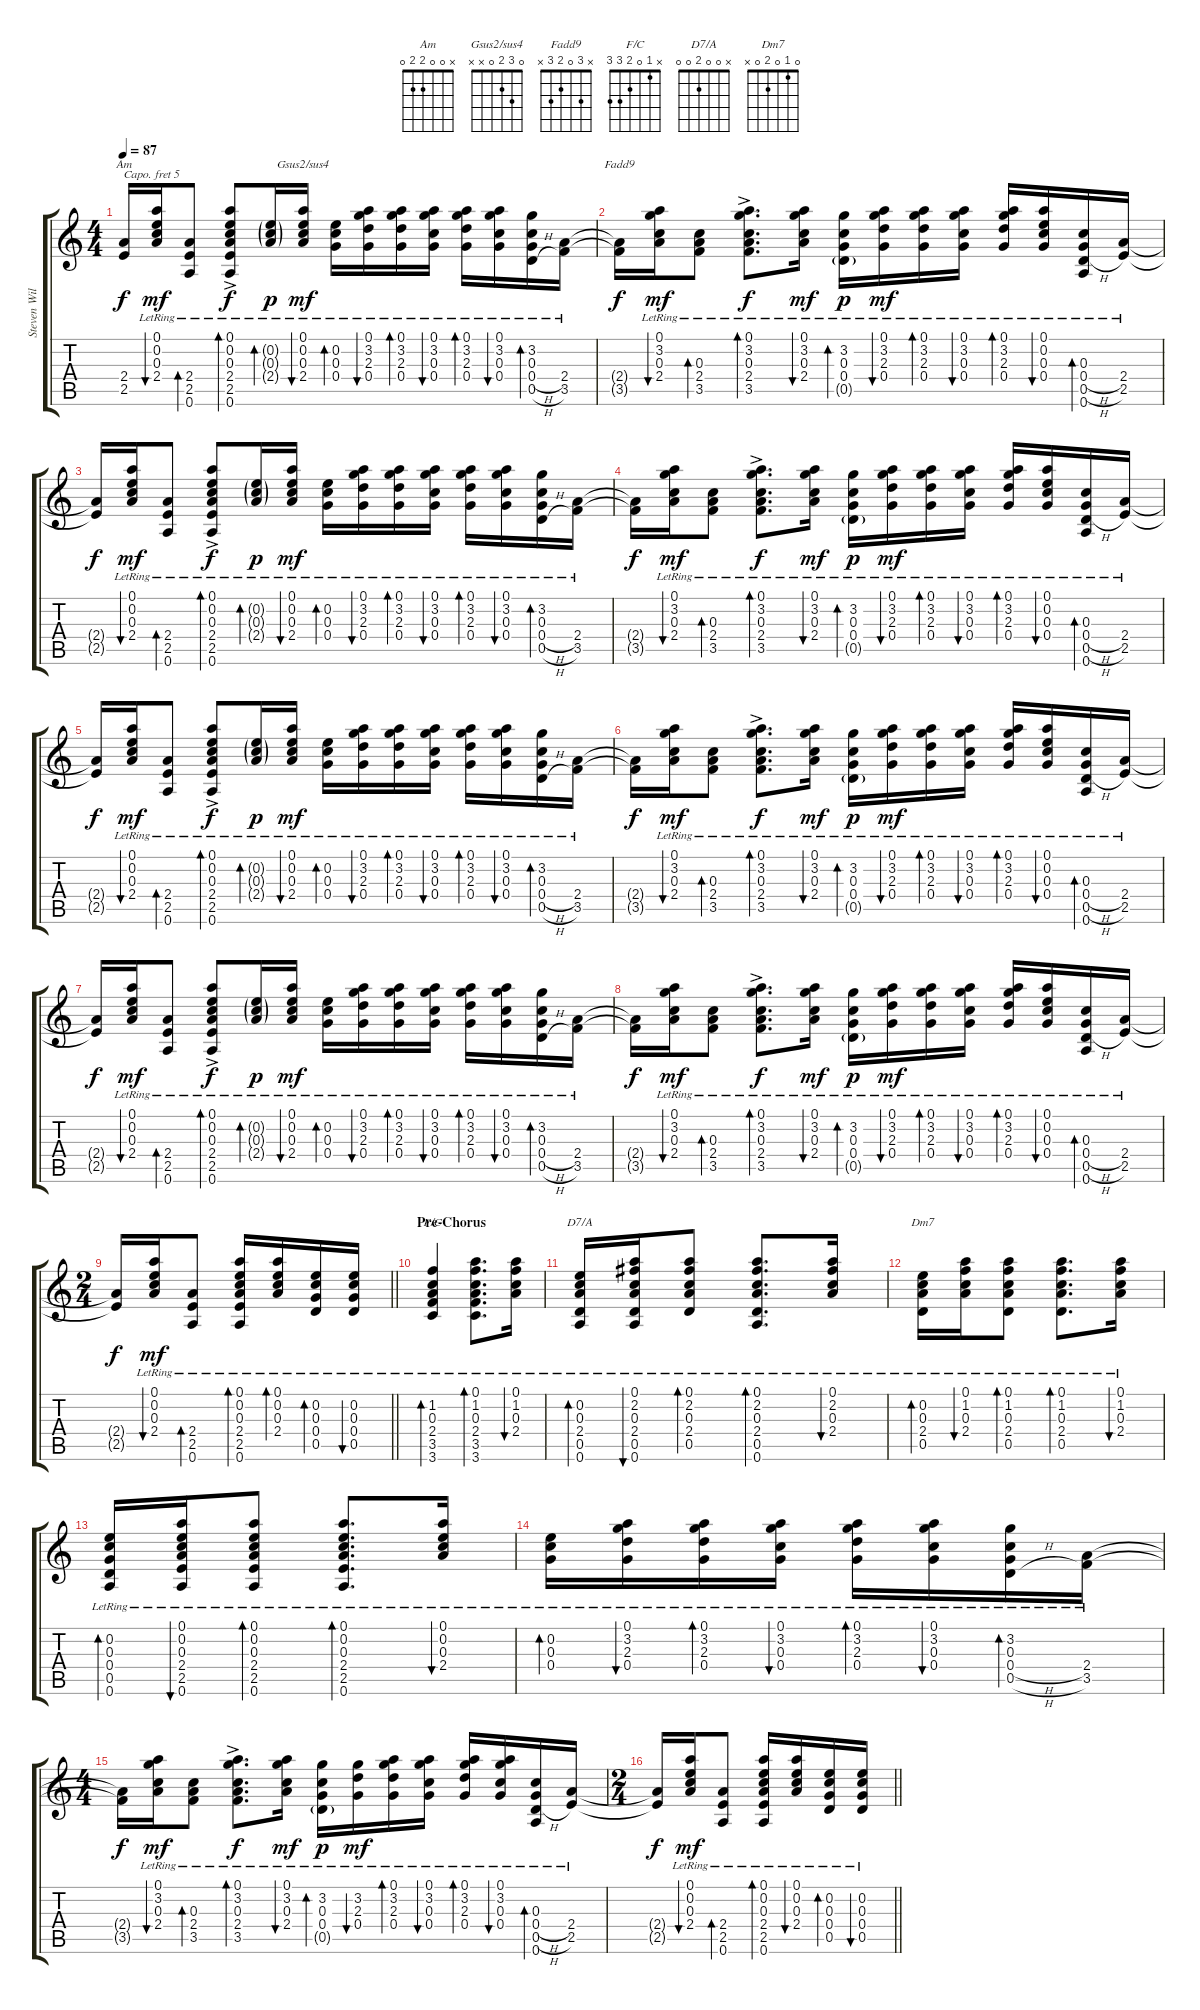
\track ("Steven Wilson Acous. Gtr. R" "Steven Wil") {instrument acousticguitarsteel}
\staff {score tabs}
\capo 5
\tuning (E4 B3 G3 D3 A2 E2) {hide}
\chord ("Am" x 0 0 2 2 0)
\chord ("Gsus2/sus4" 0 3 2 0 x x)
\chord ("Fadd9" x 3 0 2 3 x)
\chord ("F/C" x 1 0 2 3 3)
\chord ("D7/A" x 0 0 2 0 0)
\chord ("Dm7" 0 1 0 2 0 x)
\ts (4 4)
\tempo 87
\clef g2
\ks aminor
(2.4{t} 2.5{t}).16{ch "Am" dy f} (0.1{lr} 0.2{lr} 0.3{lr} 2.4{lr}).16{bu 30 dy mf} (2.4{lr} 2.5{lr} 0.6{lr}).8{bd 30} (0.1{ac lr} 0.2{ac lr} 0.3{ac lr} 2.4{ac lr} 2.5{ac lr} 0.6{ac lr}).8{bd 30 dy f} (0.2{g lr} 0.3{g lr} 2.4{g lr}).16{bd 30 dy p} (0.1{lr} 0.2{lr} 0.3{lr} 2.4{lr}).16{bu 30 ch "Gsus2/sus4" dy mf} (0.2{lr} 0.3{lr} 0.4{lr}).16{bd 30} (0.1{lr} 3.2{lr} 2.3{lr} 0.4{lr}).16{bu 30} (0.1{lr} 3.2{lr} 2.3{lr} 0.4{lr}).16{bd 30} (0.1{lr} 3.2{lr} 0.3{lr} 0.4{lr}).16{bu 30} (0.1{lr} 3.2{lr} 2.3{lr} 0.4{lr}).16{bd 30} (0.1{lr} 3.2{lr} 0.3{lr} 0.4{lr}).16{bu 30} (3.2{lr} 0.3{lr} 0.4{h lr} 0.5{h lr}).16{bd 30} (2.4{lr} 3.5{lr}).16 |
(2.4{t} 3.5{t}).16{ch "Fadd9" dy f} (0.1{lr} 3.2{lr} 0.3{lr} 2.4{lr}).16{bu 30 dy mf} (0.3{lr} 2.4{lr} 3.5{lr}).8{bd 30} (0.1{ac lr} 3.2{ac lr} 0.3{ac lr} 2.4{ac lr} 3.5{ac lr}).8{d bd 30 dy f} (0.1{lr} 3.2{lr} 0.3{lr} 2.4{lr}).16{bu 30 dy mf} (3.2{lr} 0.3{lr} 0.4{lr} 0.5{g}).16{bd 30 dy p} (0.1{lr} 3.2{lr} 2.3{lr} 0.4{lr}).16{bu 30 dy mf} (0.1{lr} 3.2{lr} 2.3{lr} 0.4{lr}).16{bd 30} (0.1{lr} 3.2{lr} 0.3{lr} 0.4{lr}).16{bu 30} (0.1{lr} 3.2{lr} 2.3{lr} 0.4{lr}).16{bd 30} (0.1{lr} 0.2{lr} 0.3{lr} 0.4{lr}).16{bu 30} (0.3{lr} 0.4{h lr} 0.5{h lr} 0.6{lr}).16{bd 30} (2.4{lr} 2.5{lr}).16 |
(2.4{t} 2.5{t}).16{dy f} (0.1{lr} 0.2{lr} 0.3{lr} 2.4{lr}).16{bu 30 dy mf} (2.4{lr} 2.5{lr} 0.6{lr}).8{bd 30} (0.1{ac lr} 0.2{ac lr} 0.3{ac lr} 2.4{ac lr} 2.5{ac lr} 0.6{ac lr}).8{bd 30 dy f} (0.2{g lr} 0.3{g lr} 2.4{g lr}).16{bd 30 dy p} (0.1{lr} 0.2{lr} 0.3{lr} 2.4{lr}).16{bu 30 dy mf} (0.2{lr} 0.3{lr} 0.4{lr}).16{bd 30} (0.1{lr} 3.2{lr} 2.3{lr} 0.4{lr}).16{bu 30} (0.1{lr} 3.2{lr} 2.3{lr} 0.4{lr}).16{bd 30} (0.1{lr} 3.2{lr} 0.3{lr} 0.4{lr}).16{bu 30} (0.1{lr} 3.2{lr} 2.3{lr} 0.4{lr}).16{bd 30} (0.1{lr} 3.2{lr} 0.3{lr} 0.4{lr}).16{bu 30} (3.2{lr} 0.3{lr} 0.4{h lr} 0.5{h lr}).16{bd 30} (2.4{lr} 3.5{lr}).16 |
(2.4{t} 3.5{t}).16{dy f} (0.1{lr} 3.2{lr} 0.3{lr} 2.4{lr}).16{bu 30 dy mf} (0.3{lr} 2.4{lr} 3.5{lr}).8{bd 30} (0.1{ac lr} 3.2{ac lr} 0.3{ac lr} 2.4{ac lr} 3.5{ac lr}).8{d bd 30 dy f} (0.1{lr} 3.2{lr} 0.3{lr} 2.4{lr}).16{bu 30 dy mf} (3.2{lr} 0.3{lr} 0.4{lr} 0.5{g}).16{bd 30 dy p} (0.1{lr} 3.2{lr} 2.3{lr} 0.4{lr}).16{bu 30 dy mf} (0.1{lr} 3.2{lr} 2.3{lr} 0.4{lr}).16{bd 30} (0.1{lr} 3.2{lr} 0.3{lr} 0.4{lr}).16{bu 30} (0.1{lr} 3.2{lr} 2.3{lr} 0.4{lr}).16{bd 30} (0.1{lr} 0.2{lr} 0.3{lr} 0.4{lr}).16{bu 30} (0.3{lr} 0.4{h lr} 0.5{h lr} 0.6{lr}).16{bd 30} (2.4{lr} 2.5{lr}).16 |
(2.4{t} 2.5{t}).16{dy f} (0.1{lr} 0.2{lr} 0.3{lr} 2.4{lr}).16{bu 30 dy mf} (2.4{lr} 2.5{lr} 0.6{lr}).8{bd 30} (0.1{ac lr} 0.2{ac lr} 0.3{ac lr} 2.4{ac lr} 2.5{ac lr} 0.6{ac lr}).8{bd 30 dy f} (0.2{g lr} 0.3{g lr} 2.4{g lr}).16{bd 30 dy p} (0.1{lr} 0.2{lr} 0.3{lr} 2.4{lr}).16{bu 30 dy mf} (0.2{lr} 0.3{lr} 0.4{lr}).16{bd 30} (0.1{lr} 3.2{lr} 2.3{lr} 0.4{lr}).16{bu 30} (0.1{lr} 3.2{lr} 2.3{lr} 0.4{lr}).16{bd 30} (0.1{lr} 3.2{lr} 0.3{lr} 0.4{lr}).16{bu 30} (0.1{lr} 3.2{lr} 2.3{lr} 0.4{lr}).16{bd 30} (0.1{lr} 3.2{lr} 0.3{lr} 0.4{lr}).16{bu 30} (3.2{lr} 0.3{lr} 0.4{h lr} 0.5{h lr}).16{bd 30} (2.4{lr} 3.5{lr}).16 |
(2.4{t} 3.5{t}).16{dy f} (0.1{lr} 3.2{lr} 0.3{lr} 2.4{lr}).16{bu 30 dy mf} (0.3{lr} 2.4{lr} 3.5{lr}).8{bd 30} (0.1{ac lr} 3.2{ac lr} 0.3{ac lr} 2.4{ac lr} 3.5{ac lr}).8{d bd 30 dy f} (0.1{lr} 3.2{lr} 0.3{lr} 2.4{lr}).16{bu 30 dy mf} (3.2{lr} 0.3{lr} 0.4{lr} 0.5{g}).16{bd 30 dy p} (0.1{lr} 3.2{lr} 2.3{lr} 0.4{lr}).16{bu 30 dy mf} (0.1{lr} 3.2{lr} 2.3{lr} 0.4{lr}).16{bd 30} (0.1{lr} 3.2{lr} 0.3{lr} 0.4{lr}).16{bu 30} (0.1{lr} 3.2{lr} 2.3{lr} 0.4{lr}).16{bd 30} (0.1{lr} 0.2{lr} 0.3{lr} 0.4{lr}).16{bu 30} (0.3{lr} 0.4{h lr} 0.5{h lr} 0.6{lr}).16{bd 30} (2.4{lr} 2.5{lr}).16 |
(2.4{t} 2.5{t}).16{dy f} (0.1{lr} 0.2{lr} 0.3{lr} 2.4{lr}).16{bu 30 dy mf} (2.4{lr} 2.5{lr} 0.6{lr}).8{bd 30} (0.1{ac lr} 0.2{ac lr} 0.3{ac lr} 2.4{ac lr} 2.5{ac lr} 0.6{ac lr}).8{bd 30 dy f} (0.2{g lr} 0.3{g lr} 2.4{g lr}).16{bd 30 dy p} (0.1{lr} 0.2{lr} 0.3{lr} 2.4{lr}).16{bu 30 dy mf} (0.2{lr} 0.3{lr} 0.4{lr}).16{bd 30} (0.1{lr} 3.2{lr} 2.3{lr} 0.4{lr}).16{bu 30} (0.1{lr} 3.2{lr} 2.3{lr} 0.4{lr}).16{bd 30} (0.1{lr} 3.2{lr} 0.3{lr} 0.4{lr}).16{bu 30} (0.1{lr} 3.2{lr} 2.3{lr} 0.4{lr}).16{bd 30} (0.1{lr} 3.2{lr} 0.3{lr} 0.4{lr}).16{bu 30} (3.2{lr} 0.3{lr} 0.4{h lr} 0.5{h lr}).16{bd 30} (2.4{lr} 3.5{lr}).16 |
(2.4{t} 3.5{t}).16{dy f} (0.1{lr} 3.2{lr} 0.3{lr} 2.4{lr}).16{bu 30 dy mf} (0.3{lr} 2.4{lr} 3.5{lr}).8{bd 30} (0.1{ac lr} 3.2{ac lr} 0.3{ac lr} 2.4{ac lr} 3.5{ac lr}).8{d bd 30 dy f} (0.1{lr} 3.2{lr} 0.3{lr} 2.4{lr}).16{bu 30 dy mf} (3.2{lr} 0.3{lr} 0.4{lr} 0.5{g}).16{bd 30 dy p} (0.1{lr} 3.2{lr} 2.3{lr} 0.4{lr}).16{bu 30 dy mf} (0.1{lr} 3.2{lr} 2.3{lr} 0.4{lr}).16{bd 30} (0.1{lr} 3.2{lr} 0.3{lr} 0.4{lr}).16{bu 30} (0.1{lr} 3.2{lr} 2.3{lr} 0.4{lr}).16{bd 30} (0.1{lr} 0.2{lr} 0.3{lr} 0.4{lr}).16{bu 30} (0.3{lr} 0.4{h lr} 0.5{h lr} 0.6{lr}).16{bd 30} (2.4{lr} 2.5{lr}).16 |
\ts (2 4)
\barLineRight lightlight
(2.4{t} 2.5{t}).16{dy f} (0.1{lr} 0.2{lr} 0.3{lr} 2.4{lr}).16{bu 30 dy mf} (2.4{lr} 2.5{lr} 0.6{lr}).8{bd 30} (0.1{lr} 0.2{lr} 0.3{lr} 2.4{lr} 2.5{lr} 0.6).16{bd 30} (0.1{lr} 0.2{lr} 0.3{lr} 2.4{lr}).16{bd 30} (0.2{lr} 0.3{lr} 0.4{lr} 0.5{lr}).16{bd 30} (0.2{lr} 0.3{lr} 0.4{lr} 0.5{lr}).16{bu 30} |
\section ("" "Pre-Chorus")
(1.2{lr} 0.3{lr} 2.4{lr} 3.5{lr} 3.6{lr}).4{bd 30 ch "F/C"} (0.1{lr} 1.2{lr} 0.3{lr} 2.4{lr} 3.5{lr} 3.6{lr}).8{d bd 30} (0.1{lr} 1.2{lr} 0.3{lr} 2.4{lr}).16{bu 30} |
(0.2{lr} 0.3{lr} 2.4{lr} 0.5{lr} 0.6{lr}).16{bd 30 ch "D7/A"} (0.1{lr} 2.2{lr} 0.3{lr} 2.4{lr} 0.5{lr} 0.6{lr}).16{bu 30} (0.1{lr} 2.2{lr} 0.3{lr} 2.4{lr} 0.5{lr}).8{bd 30} (0.1{lr} 2.2{lr} 0.3{lr} 2.4{lr} 0.5{lr} 0.6{lr}).8{d bd 30} (0.1{lr} 2.2{lr} 0.3{lr} 2.4{lr}).16{bu 30} |
(0.2{lr} 0.3{lr} 2.4{lr} 0.5{lr}).16{bd 30 ch "Dm7"} (0.1{lr} 1.2{lr} 0.3{lr} 2.4{lr}).16{bu 30} (0.1{lr} 1.2{lr} 0.3{lr} 2.4{lr} 0.5{lr}).8{bd 30} (0.1{lr} 1.2{lr} 0.3{lr} 2.4{lr} 0.5{lr}).8{d bd 30} (0.1{lr} 1.2{lr} 0.3{lr} 2.4{lr}).16{bu 30} |
(0.2{lr} 0.3{lr} 0.4{lr} 0.5{lr} 0.6{lr}).16{bd 30} (0.1{lr} 0.2{lr} 0.3{lr} 2.4{lr} 2.5{lr} 0.6{lr}).16{bu 30} (0.1{lr} 0.2{lr} 0.3{lr} 2.4{lr} 2.5{lr} 0.6{lr}).8{bd 30} (0.1{lr} 0.2{lr} 0.3{lr} 2.4{lr} 2.5{lr} 0.6{lr}).8{d bd 30} (0.1{lr} 0.2{lr} 0.3{lr} 2.4{lr}).16{bu 30} |
(0.2{lr} 0.3{lr} 0.4{lr}).16{bd 30} (0.1{lr} 3.2{lr} 2.3{lr} 0.4{lr}).16{bu 30} (0.1{lr} 3.2{lr} 2.3{lr} 0.4{lr}).16{bd 30} (0.1{lr} 3.2{lr} 0.3{lr} 0.4{lr}).16{bu 30} (0.1{lr} 3.2{lr} 2.3{lr} 0.4{lr}).16{bd 30} (0.1{lr} 3.2{lr} 0.3{lr} 0.4{lr}).16{bu 30} (3.2{lr} 0.3{lr} 0.4{h lr} 0.5{h lr}).16{bd 30} (2.4{lr} 3.5{lr}).16 |
\ts (4 4)
(2.4{t} 3.5{t}).16{dy f} (0.1{lr} 3.2{lr} 0.3{lr} 2.4{lr}).16{bu 30 dy mf} (0.3{lr} 2.4{lr} 3.5{lr}).8{bd 30} (0.1{ac lr} 3.2{ac lr} 0.3{ac lr} 2.4{ac lr} 3.5{ac lr}).8{d bd 30 dy f} (0.1{lr} 3.2{lr} 0.3{lr} 2.4{lr}).16{bu 30 dy mf} (3.2{lr} 0.3{lr} 0.4{lr} 0.5{g}).16{bd 30 dy p} (3.2{lr} 2.3{lr} 0.4{lr}).16{bu 30 dy mf} (0.1{lr} 3.2{lr} 2.3{lr} 0.4{lr}).16{bd 30} (0.1{lr} 3.2{lr} 0.3{lr} 0.4{lr}).16{bu 30} (0.1{lr} 3.2{lr} 2.3{lr} 0.4{lr}).16{bd 30} (0.1{lr} 3.2{lr} 0.3{lr} 0.4{lr}).16{bu 30} (0.3{lr} 0.4{h lr} 0.5{h lr} 0.6{lr}).16{bd 30} (2.4{lr} 2.5{lr}).16 |
\ts (2 4)
\barLineRight lightlight
(2.4{t} 2.5{t}).16{dy f} (0.1{lr} 0.2{lr} 0.3{lr} 2.4{lr}).16{bu 30 dy mf} (2.4{lr} 2.5{lr} 0.6{lr}).8{bd 30} (0.1{lr} 0.2{lr} 0.3{lr} 2.4{lr} 2.5{lr} 0.6{lr}).16{bd 30} (0.1{lr} 0.2{lr} 0.3{lr} 2.4{lr}).16{bu 30} (0.2{lr} 0.3{lr} 0.4{lr} 0.5{lr}).16{bd 30} (0.2{lr} 0.3{lr} 0.4{lr} 0.5{lr}).16{bu 30}
